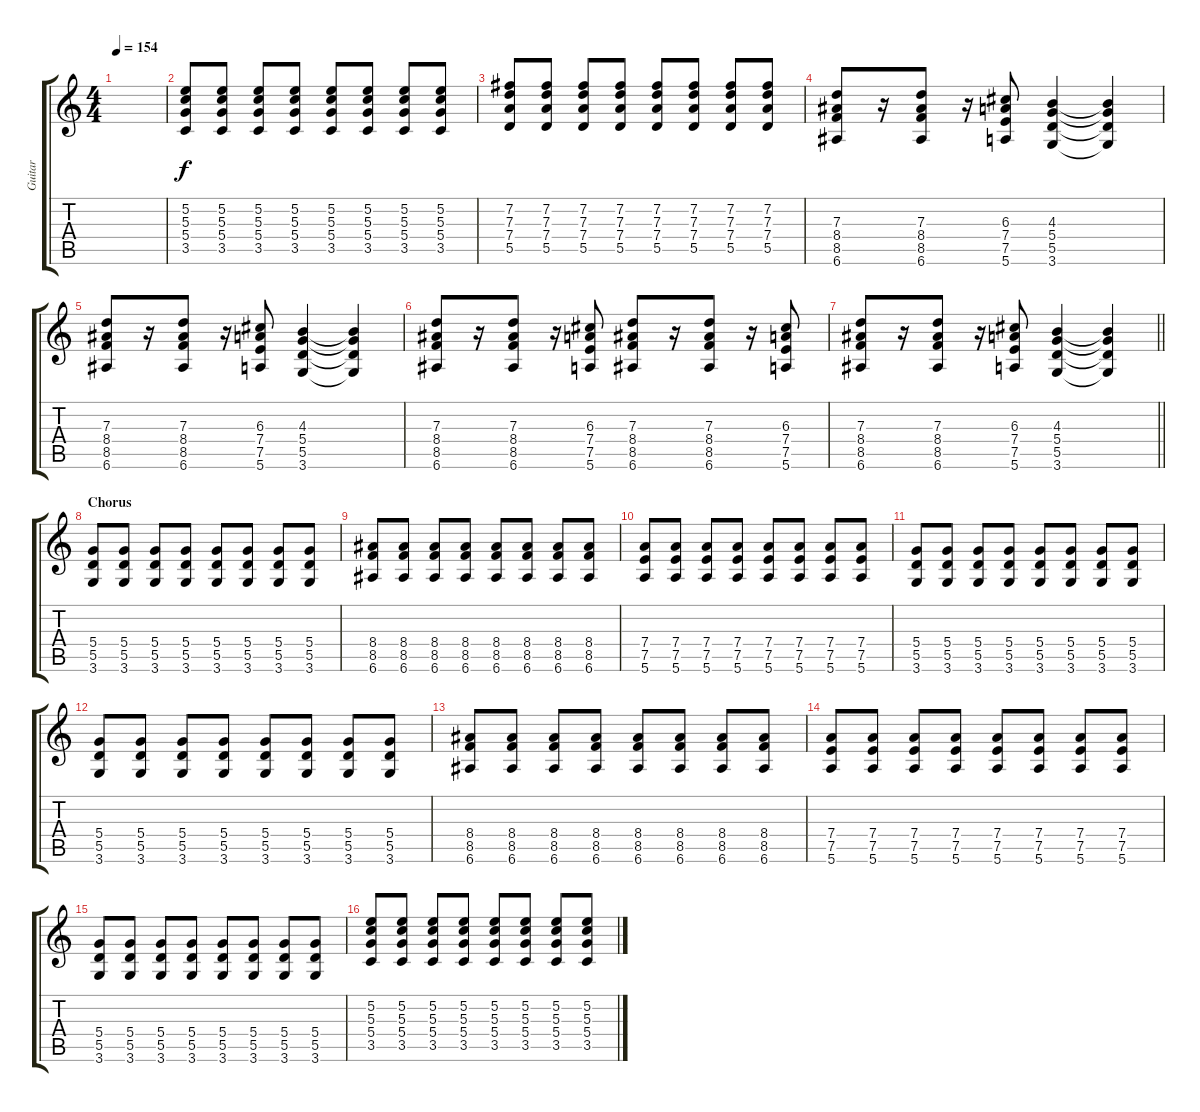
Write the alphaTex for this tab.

\track ("Guitar" "Guitar") {instrument overdrivenguitar}
\staff {score tabs}
\tuning (E4 B3 G3 D3 A2 E2) {hide}
\ts (4 4)
\tempo 154
\clef g2
\ks c
|
(5.2 5.3 5.4 3.5).8 (5.2 5.3 5.4 3.5).8 (5.2 5.3 5.4 3.5).8 (5.2 5.3 5.4 3.5).8 (5.2 5.3 5.4 3.5).8 (5.2 5.3 5.4 3.5).8 (5.2 5.3 5.4 3.5).8 (5.2 5.3 5.4 3.5).8 |
(7.2 7.3 7.4 5.5).8 (7.2 7.3 7.4 5.5).8 (7.2 7.3 7.4 5.5).8 (7.2 7.3 7.4 5.5).8 (7.2 7.3 7.4 5.5).8 (7.2 7.3 7.4 5.5).8 (7.2 7.3 7.4 5.5).8 (7.2 7.3 7.4 5.5).8 |
(7.3 8.4 8.5 6.6).8 r.16 (7.3 8.4 8.5 6.6).8 r.16 (6.3 7.4 7.5 5.6).8 (4.3 5.4 5.5 3.6).4 (4.3{t} 5.4{t} 5.5{t} 3.6{t}).4 |
(7.3 8.4 8.5 6.6).8 r.16 (7.3 8.4 8.5 6.6).8 r.16 (6.3 7.4 7.5 5.6).8 (4.3 5.4 5.5 3.6).4 (4.3{t} 5.4{t} 5.5{t} 3.6{t}).4 |
(7.3 8.4 8.5 6.6).8 r.16 (7.3 8.4 8.5 6.6).8 r.16 (6.3 7.4 7.5 5.6).8 (7.3 8.4 8.5 6.6).8 r.16 (7.3 8.4 8.5 6.6).8 r.16 (6.3 7.4 7.5 5.6).8 |
\barLineRight lightlight
(7.3 8.4 8.5 6.6).8 r.16 (7.3 8.4 8.5 6.6).8 r.16 (6.3 7.4 7.5 5.6).8 (4.3 5.4 5.5 3.6).4 (4.3{t} 5.4{t} 5.5{t} 3.6{t}).4 |
\section ("" "Chorus")
(5.4 5.5 3.6).8 (5.4 5.5 3.6).8 (5.4 5.5 3.6).8 (5.4 5.5 3.6).8 (5.4 5.5 3.6).8 (5.4 5.5 3.6).8 (5.4 5.5 3.6).8 (5.4 5.5 3.6).8 |
(8.4 8.5 6.6).8 (8.4 8.5 6.6).8 (8.4 8.5 6.6).8 (8.4 8.5 6.6).8 (8.4 8.5 6.6).8 (8.4 8.5 6.6).8 (8.4 8.5 6.6).8 (8.4 8.5 6.6).8 |
(7.4 7.5 5.6).8 (7.4 7.5 5.6).8 (7.4 7.5 5.6).8 (7.4 7.5 5.6).8 (7.4 7.5 5.6).8 (7.4 7.5 5.6).8 (7.4 7.5 5.6).8 (7.4 7.5 5.6).8 |
(5.4 5.5 3.6).8 (5.4 5.5 3.6).8 (5.4 5.5 3.6).8 (5.4 5.5 3.6).8 (5.4 5.5 3.6).8 (5.4 5.5 3.6).8 (5.4 5.5 3.6).8 (5.4 5.5 3.6).8 |
(5.4 5.5 3.6).8 (5.4 5.5 3.6).8 (5.4 5.5 3.6).8 (5.4 5.5 3.6).8 (5.4 5.5 3.6).8 (5.4 5.5 3.6).8 (5.4 5.5 3.6).8 (5.4 5.5 3.6).8 |
(8.4 8.5 6.6).8 (8.4 8.5 6.6).8 (8.4 8.5 6.6).8 (8.4 8.5 6.6).8 (8.4 8.5 6.6).8 (8.4 8.5 6.6).8 (8.4 8.5 6.6).8 (8.4 8.5 6.6).8 |
(7.4 7.5 5.6).8 (7.4 7.5 5.6).8 (7.4 7.5 5.6).8 (7.4 7.5 5.6).8 (7.4 7.5 5.6).8 (7.4 7.5 5.6).8 (7.4 7.5 5.6).8 (7.4 7.5 5.6).8 |
(5.4 5.5 3.6).8 (5.4 5.5 3.6).8 (5.4 5.5 3.6).8 (5.4 5.5 3.6).8 (5.4 5.5 3.6).8 (5.4 5.5 3.6).8 (5.4 5.5 3.6).8 (5.4 5.5 3.6).8 |
(5.2 5.3 5.4 3.5).8 (5.2 5.3 5.4 3.5).8 (5.2 5.3 5.4 3.5).8 (5.2 5.3 5.4 3.5).8 (5.2 5.3 5.4 3.5).8 (5.2 5.3 5.4 3.5).8 (5.2 5.3 5.4 3.5).8 (5.2 5.3 5.4 3.5).8
